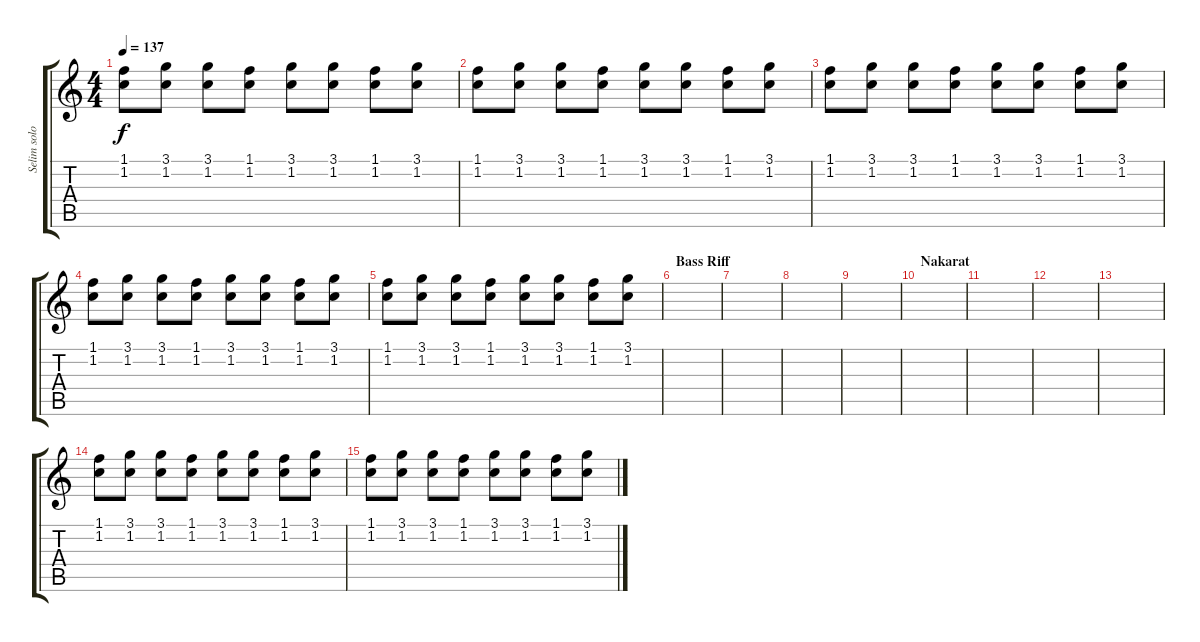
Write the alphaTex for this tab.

\track ("Selim solo" "Selim solo") {instrument overdrivenguitar}
\staff {score tabs}
\tuning (E4 B3 G3 D3 A2 E2) {hide}
\ts (4 4)
\tempo 137
\clef g2
\ks c
(1.1 1.2).8{dy f} (3.1 1.2).8 (3.1 1.2).8 (1.1 1.2).8 (3.1 1.2).8 (3.1 1.2).8 (1.1 1.2).8 (3.1 1.2).8 |
(1.1 1.2).8 (3.1 1.2).8 (3.1 1.2).8 (1.1 1.2).8 (3.1 1.2).8 (3.1 1.2).8 (1.1 1.2).8 (3.1 1.2).8 |
(1.1 1.2).8 (3.1 1.2).8 (3.1 1.2).8 (1.1 1.2).8 (3.1 1.2).8 (3.1 1.2).8 (1.1 1.2).8 (3.1 1.2).8 |
(1.1 1.2).8 (3.1 1.2).8 (3.1 1.2).8 (1.1 1.2).8 (3.1 1.2).8 (3.1 1.2).8 (1.1 1.2).8 (3.1 1.2).8 |
(1.1 1.2).8 (3.1 1.2).8 (3.1 1.2).8 (1.1 1.2).8 (3.1 1.2).8 (3.1 1.2).8 (1.1 1.2).8 (3.1 1.2).8 |
\section ("" "Bass Riff")
|
|
|
|
\section ("" "Nakarat")
|
|
|
|
(1.1 1.2).8{volume 13} (3.1 1.2).8 (3.1 1.2).8 (1.1 1.2).8 (3.1 1.2).8 (3.1 1.2).8 (1.1 1.2).8 (3.1 1.2).8 |
(1.1 1.2).8 (3.1 1.2).8 (3.1 1.2).8 (1.1 1.2).8 (3.1 1.2).8 (3.1 1.2).8 (1.1 1.2).8 (3.1 1.2).8
